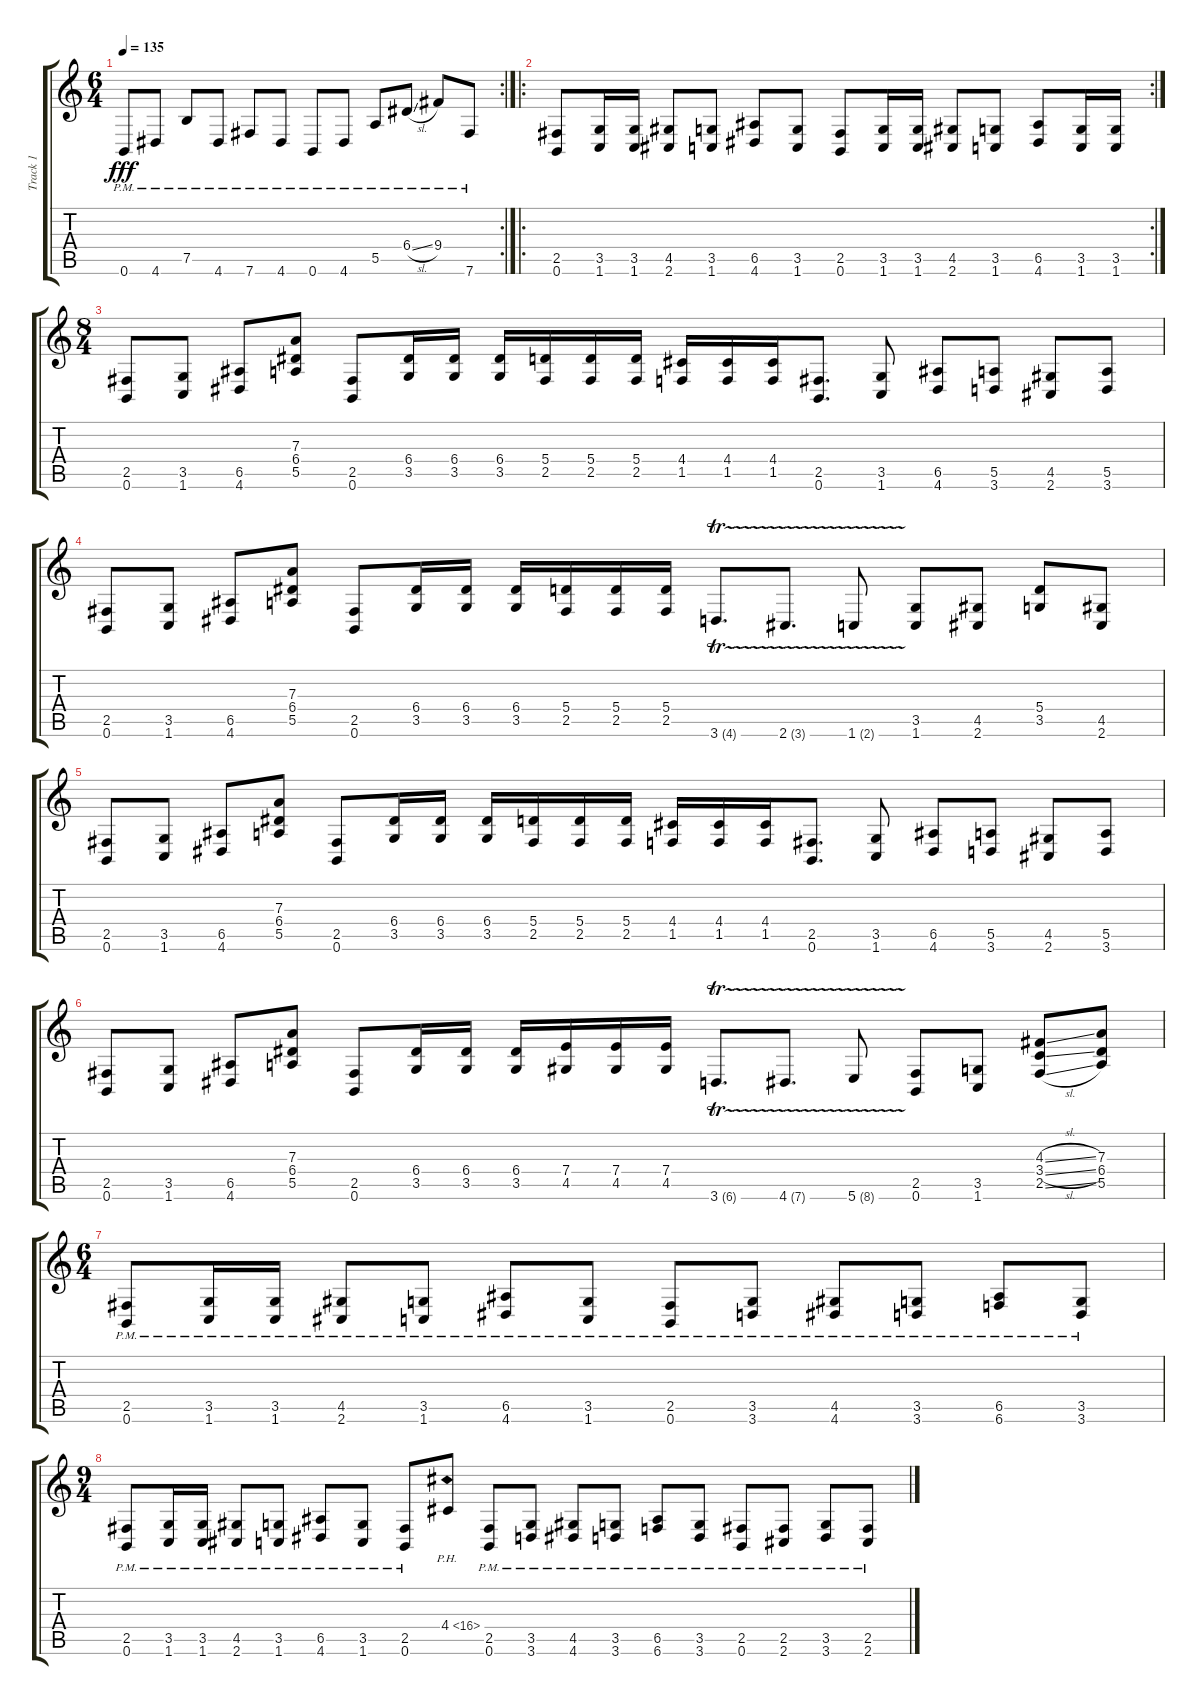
\track ("Track 1" "Track 1") {instrument distortionguitar}
\staff {score tabs}
\tuning (B3 Gb3 D3 A2 E2 B1) {hide}
\rc 2
\ts (6 4)
\tempo 135
\clef g2
\ks c
0.6{pm}.8{dy fff} 4.6{pm}.8 7.5{pm}.8 4.6{pm}.8 7.6{pm}.8 4.6{pm}.8 0.6{pm}.8 4.6{pm}.8 5.5{pm}.8 6.4{sl pm}.8 9.4{pm}.8 7.6{pm}.8 |
\ro
\rc 2
(2.5 0.6).8 (3.5 1.6).16 (3.5 1.6).16 (4.5 2.6).8 (3.5 1.6).8 (6.5 4.6).8 (3.5 1.6).8 (2.5 0.6).8 (3.5 1.6).16 (3.5 1.6).16 (4.5 2.6).8 (3.5 1.6).8 (6.5 4.6).8 (3.5 1.6).16 (3.5 1.6).16 |
\ts (8 4)
(2.5 0.6).8 (3.5 1.6).8 (6.5 4.6).8 (7.3 6.4 5.5).8 (2.5 0.6).8 (6.4 3.5).16 (6.4 3.5).16 (6.4 3.5).16 (5.4 2.5).16 (5.4 2.5).16 (5.4 2.5).16 (4.4 1.5).16 (4.4 1.5).16 (4.4 1.5).16 (2.5 0.6).8{d} (3.5 1.6).8 (6.5 4.6).8 (5.5 3.6).8 (4.5 2.6).8 (5.5 3.6).8 |
(2.5 0.6).8 (3.5 1.6).8 (6.5 4.6).8 (7.3 6.4 5.5).8 (2.5 0.6).8 (6.4 3.5).16 (6.4 3.5).16 (6.4 3.5).16 (5.4 2.5).16 (5.4 2.5).16 (5.4 2.5).16 3.6{tr (4 16)}.8{d} 2.6{tr (3 16)}.8{d} 1.6{tr (2 16)}.8 (3.5 1.6).8 (4.5 2.6).8 (5.4 3.5).8 (4.5 2.6).8 |
(2.5 0.6).8 (3.5 1.6).8 (6.5 4.6).8 (7.3 6.4 5.5).8 (2.5 0.6).8 (6.4 3.5).16 (6.4 3.5).16 (6.4 3.5).16 (5.4 2.5).16 (5.4 2.5).16 (5.4 2.5).16 (4.4 1.5).16 (4.4 1.5).16 (4.4 1.5).16 (2.5 0.6).8{d} (3.5 1.6).8 (6.5 4.6).8 (5.5 3.6).8 (4.5 2.6).8 (5.5 3.6).8 |
(2.5 0.6).8 (3.5 1.6).8 (6.5 4.6).8 (7.3 6.4 5.5).8 (2.5 0.6).8 (6.4 3.5).16 (6.4 3.5).16 (6.4 3.5).16 (7.4 4.5).16 (7.4 4.5).16 (7.4 4.5).16 3.6{tr (6 16)}.8{d} 4.6{tr (7 16)}.8{d} 5.6{tr (8 16)}.8 (2.5 0.6).8 (3.5 1.6).8 (4.3{sl} 3.4{sl} 2.5{sl}).8 (7.3 6.4 5.5).8 |
\ts (6 4)
(2.5{pm} 0.6{pm}).8 (3.5{pm} 1.6{pm}).16 (3.5{pm} 1.6{pm}).16 (4.5{pm} 2.6{pm}).8 (3.5{pm} 1.6{pm}).8 (6.5{pm} 4.6{pm}).8 (3.5{pm} 1.6{pm}).8 (2.5{pm} 0.6{pm}).8 (3.5{pm} 3.6{pm}).8 (4.5{pm} 4.6{pm}).8 (3.5{pm} 3.6{pm}).8 (6.5{pm} 6.6{pm}).8 (3.5{pm} 3.6{pm}).8 |
\ts (9 4)
(2.5{pm} 0.6{pm}).8 (3.5{pm} 1.6{pm}).16 (3.5{pm} 1.6{pm}).16 (4.5{pm} 2.6{pm}).8 (3.5{pm} 1.6{pm}).8 (6.5{pm} 4.6{pm}).8 (3.5{pm} 1.6{pm}).8 (2.5{pm} 0.6{pm}).8 4.4{ph 12}.8 (2.5{pm} 0.6{pm}).8 (3.5{pm} 3.6{pm}).8 (4.5{pm} 4.6{pm}).8 (3.5{pm} 3.6{pm}).8 (6.5{pm} 6.6{pm}).8 (3.5{pm} 3.6{pm}).8 (2.5{pm} 0.6{pm}).8 (2.5{pm} 2.6{pm}).8 (3.5{pm} 3.6{pm}).8 (2.5{pm} 2.6{pm}).8
